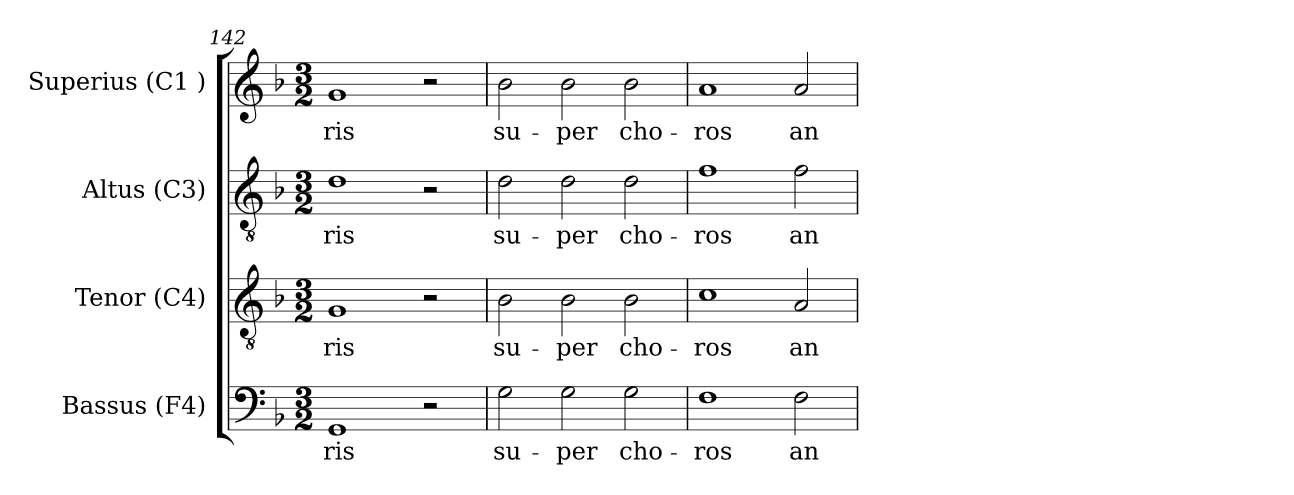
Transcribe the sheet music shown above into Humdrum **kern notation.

**kern	**text	**kern	**text	**kern	**text	**kern	**text
*part4	*part4	*part3	*part3	*part2	*part2	*part1	*part1
*staff4	*staff4	*staff3	*staff3	*staff2	*staff2	*staff1	*staff1
*I"Bassus (F4)	*	*I"Tenor (C4)	*	*I"Altus (C3)	*	*I"Superius (C1 )	*
*I'B.	*	*I'T.	*	*I'A.	*	*I'S.	*
*clefF4	*	*clefGv2	*	*clefGv2	*	*clefG2	*
*k[b-]	*	*k[b-]	*	*k[b-]	*	*k[b-]	*
*F:	*	*F:	*	*F:	*	*F:	*
*M3/2	*	*M3/2	*	*M3/2	*	*M3/2	*
=142	=142	=142	=142	=142	=142	=142	=142
!	!LO:LY:b:cj	!	!LO:LY:b:cj	!	!LO:LY:b:cj	!	!LO:LY:b:cj
1GG	-ris	1G	-ris	1d	-ris	1g	-ris
2r	.	2r	.	2r	.	2r	.
=143	=143	=143	=143	=143	=143	=143	=143
!	!LO:LY:b:cj	!	!LO:LY:b:cj	!	!LO:LY:b:cj	!	!LO:LY:b:cj
2G\	su-	2B-\	su-	2d\	su-	2b-\	su-
!	!LO:LY:b:cj	!	!LO:LY:b:cj	!	!LO:LY:b:cj	!	!LO:LY:b:cj
2G\	-per	2B-\	-per	2d\	-per	2b-\	-per
!	!LO:LY:b:cj	!	!LO:LY:b:cj	!	!LO:LY:b:cj	!	!LO:LY:b:cj
2G\	cho-	2B-\	cho-	2d\	cho-	2b-\	cho-
=144	=144	=144	=144	=144	=144	=144	=144
!	!LO:LY:b:cj	!	!LO:LY:b:cj	!	!LO:LY:b:cj	!	!LO:LY:b:cj
1F	-ros	1c	-ros	1f	-ros	1a	-ros
!	!LO:LY:b:cj	!	!LO:LY:b:cj	!	!LO:LY:b:cj	!	!LO:LY:b:cj
2F\	an-	2A/	an-	2f\	an-	2a/	an-
=	=	=	=	=	=	=	=
*-	*-	*-	*-	*-	*-	*-	*-
